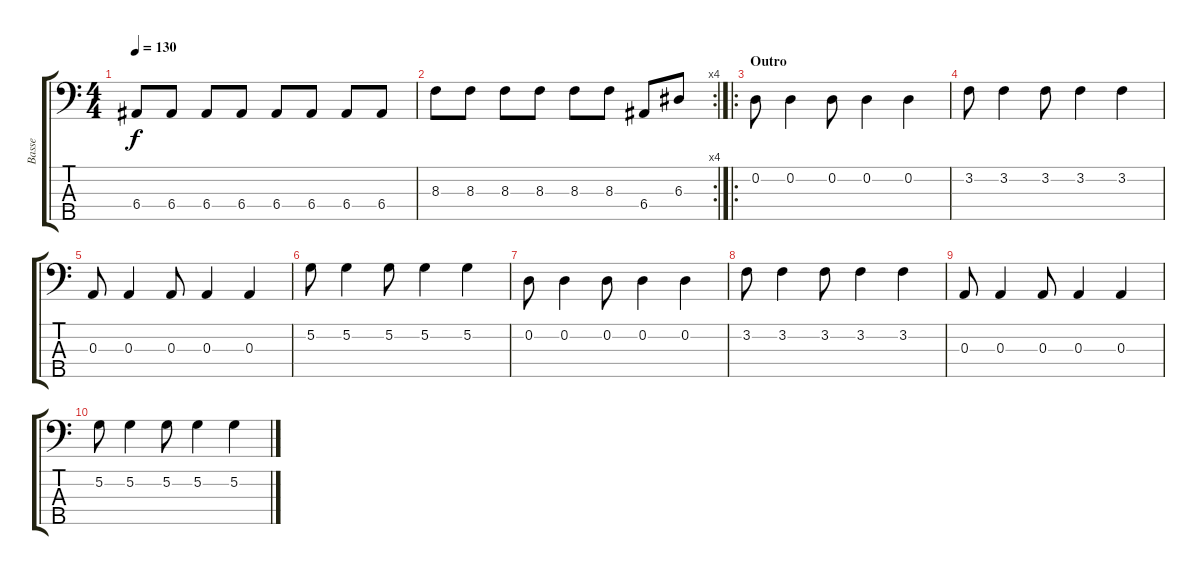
\track ("Basse" "Basse") {instrument electricbassfinger}
\staff {score tabs}
\tuning (G2 D2 A1 E1 B0) {hide}
\ts (4 4)
\tempo 130
\clef f4
\ks c
6.4.8{dy f} 6.4.8 6.4.8 6.4.8 6.4.8 6.4.8 6.4.8 6.4.8 |
\rc 4
8.3.8 8.3.8 8.3.8 8.3.8 8.3.8 8.3.8 6.4.8 6.3.8 |
\ro
\section ("" "Outro")
0.2.8 0.2.4 0.2.8 0.2.4 0.2.4 |
3.2.8 3.2.4 3.2.8 3.2.4 3.2.4 |
0.3.8 0.3.4 0.3.8 0.3.4 0.3.4 |
5.2.8 5.2.4 5.2.8 5.2.4 5.2.4 |
0.2.8 0.2.4 0.2.8 0.2.4 0.2.4 |
3.2.8 3.2.4 3.2.8 3.2.4 3.2.4 |
0.3.8 0.3.4 0.3.8 0.3.4 0.3.4 |
5.2.8 5.2.4 5.2.8 5.2.4 5.2.4
